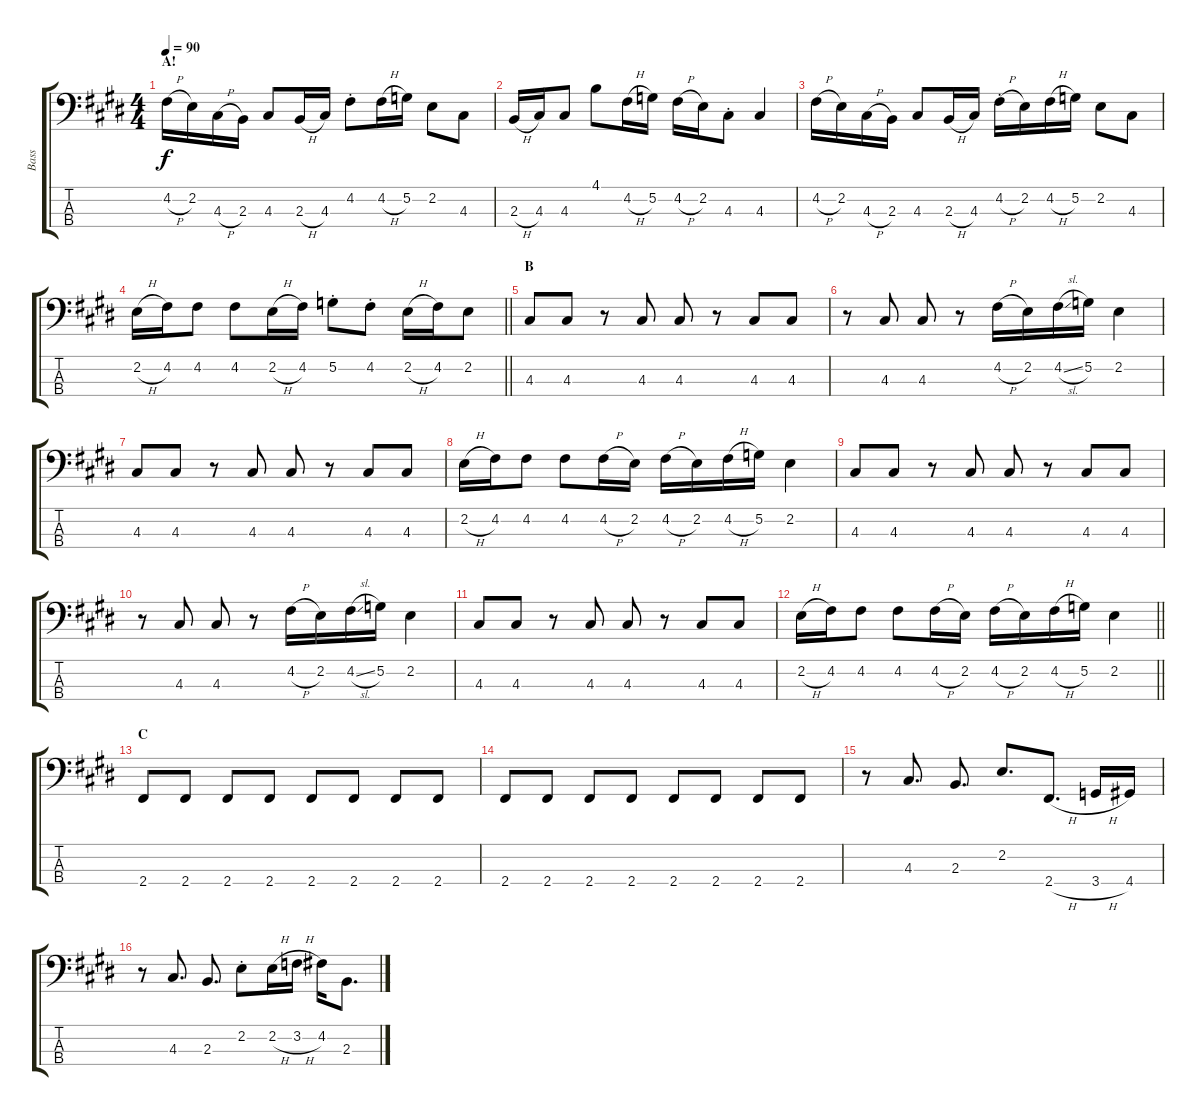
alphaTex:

\track ("Bass" "Bass") {instrument electricbasspick}
\staff {score tabs}
\tuning (G2 D2 A1 E1) {hide}
\ts (4 4)
\section ("" "A!")
\tempo 90
\clef f4
\ks c#minor
4.2{h}.16{dy f} 2.2.16 4.3{h}.16 2.3.16 4.3.8 2.3{h}.16 4.3.16 4.2{st}.8 4.2{h}.16 5.2.16 2.2.8 4.3.8 |
2.3{h}.16 4.3.16 4.3.8 4.1.8 4.2{h}.16 5.2.16 4.2{h}.16 2.2.16 4.3{st}.8 4.3.4 |
4.2{h}.16 2.2.16 4.3{h}.16 2.3.16 4.3.8 2.3{h}.16 4.3.16 4.2{h st}.16 2.2.16 4.2{h}.16 5.2.16 2.2.8 4.3.8 |
\barLineRight lightlight
2.2{h}.16 4.2.16 4.2.8 4.2.8 2.2{h}.16 4.2.16 5.2{st}.8 4.2{st}.8 2.2{h}.16 4.2.16 2.2.8 |
\section ("" "B")
4.3.8 4.3.8 r.8 4.3.8 4.3.8 r.8 4.3.8 4.3.8 |
r.8 4.3.8 4.3.8 r.8 4.2{h}.16 2.2.16 4.2{sl}.16 5.2.16 2.2.4 |
4.3.8 4.3.8 r.8 4.3.8 4.3.8 r.8 4.3.8 4.3.8 |
2.2{h}.16 4.2.16 4.2.8 4.2.8 4.2{h}.16 2.2.16 4.2{h}.16 2.2.16 4.2{h}.16 5.2.16 2.2.4 |
4.3.8 4.3.8 r.8 4.3.8 4.3.8 r.8 4.3.8 4.3.8 |
r.8 4.3.8 4.3.8 r.8 4.2{h}.16 2.2.16 4.2{sl}.16 5.2.16 2.2.4 |
4.3.8 4.3.8 r.8 4.3.8 4.3.8 r.8 4.3.8 4.3.8 |
\barLineRight lightlight
2.2{h}.16 4.2.16 4.2.8 4.2.8 4.2{h}.16 2.2.16 4.2{h}.16 2.2.16 4.2{h}.16 5.2.16 2.2.4 |
\section ("" "C")
2.4.8 2.4.8 2.4.8 2.4.8 2.4.8 2.4.8 2.4.8 2.4.8 |
2.4.8 2.4.8 2.4.8 2.4.8 2.4.8 2.4.8 2.4.8 2.4.8 |
r.8 4.3.8{d} 2.3.8{d} 2.2.8{d} 2.4{h}.8{d} 3.4{h}.16 4.4.16 |
r.8 4.3.8{d} 2.3.8{d} 2.2{st}.8 2.2{h}.16 3.2{h}.16 4.2.16 2.3.8{d}
